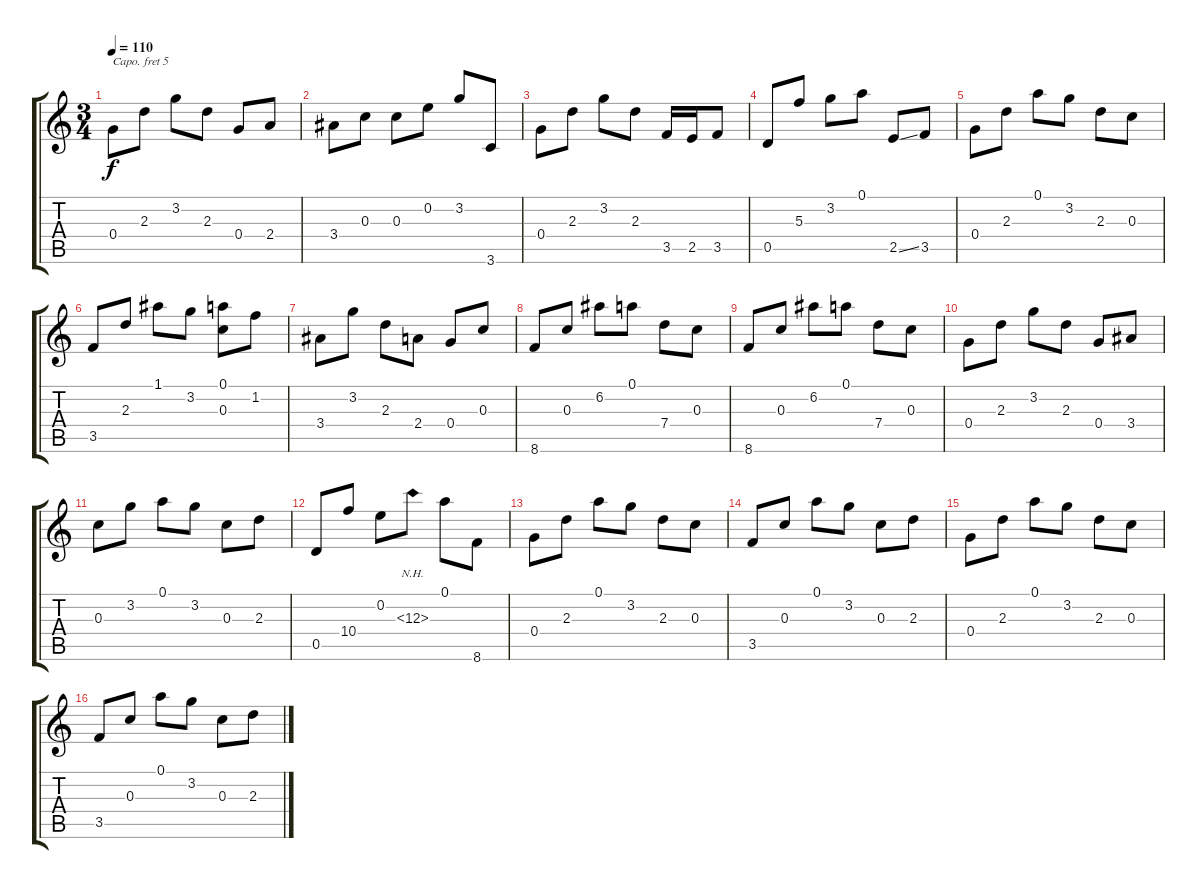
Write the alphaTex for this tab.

\track "" {instrument acousticguitarnylon}
\staff {score tabs}
\capo 5
\tuning (E4 B3 G3 D3 A2 E2) {hide}
\ts (3 4)
\tempo 110
\clef g2
\ks c
0.4.8{dy f} 2.3.8 3.2.8 2.3.8 0.4.8 2.4.8 |
3.4.8 0.3.8 0.3.8 0.2.8 3.2.8 3.6.8 |
0.4.8 2.3.8 3.2.8 2.3.8 3.5.16 2.5.16 3.5.8 |
0.5.8 5.3.8 3.2.8 0.1.8 2.5{ss}.8 3.5.8 |
0.4.8 2.3.8 0.1.8 3.2.8 2.3.8 0.3.8 |
3.5.8 2.3.8 1.1.8 3.2.8 (0.1 0.3).8 1.2.8 |
3.4.8 3.2.8 2.3.8 2.4.8 0.4.8 0.3.8 |
8.6.8 0.3.8 6.2.8 0.1.8 7.4.8 0.3.8 |
8.6.8 0.3.8 6.2.8 0.1.8 7.4.8 0.3.8 |
0.4.8 2.3.8 3.2.8 2.3.8 0.4.8 3.4.8 |
0.3.8 3.2.8 0.1.8 3.2.8 0.3.8 2.3.8 |
0.5.8 10.4.8 0.2.8 12.3{nh}.8 0.1.8 8.6.8 |
0.4.8 2.3.8 0.1.8 3.2.8 2.3.8 0.3.8 |
3.5.8 0.3.8 0.1.8 3.2.8 0.3.8 2.3.8 |
0.4.8 2.3.8 0.1.8 3.2.8 2.3.8 0.3.8 |
3.5.8 0.3.8 0.1.8 3.2.8 0.3.8 2.3.8
